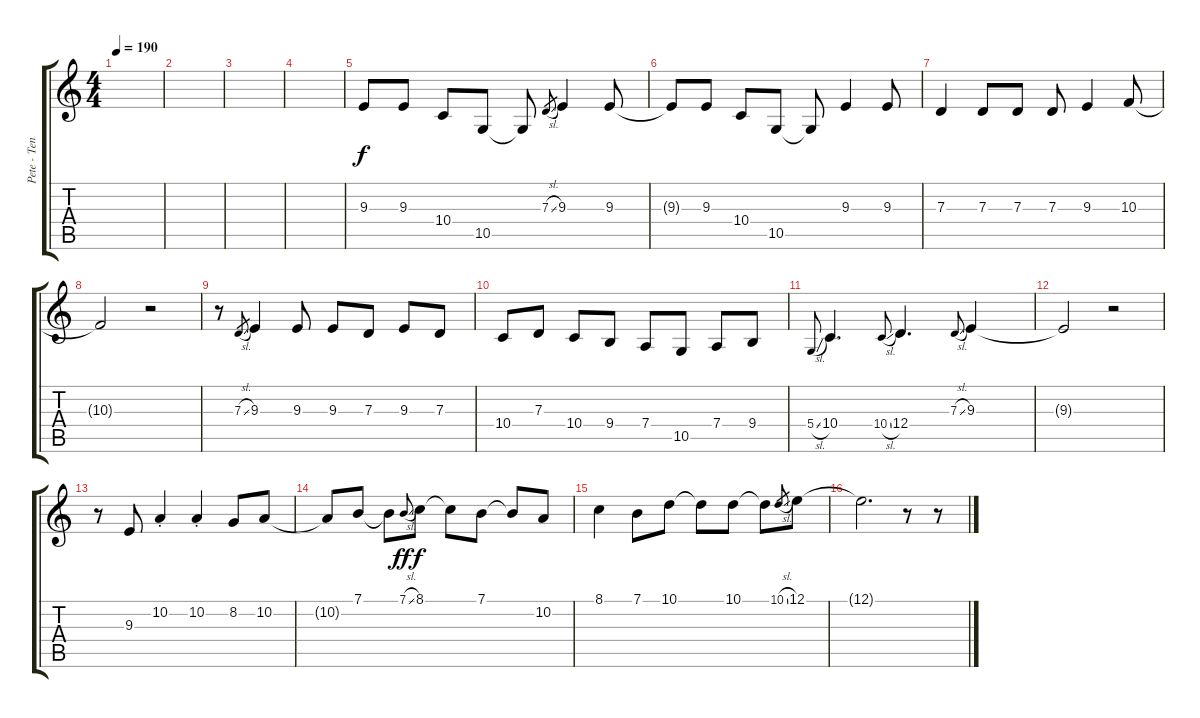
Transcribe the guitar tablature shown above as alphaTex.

\track ("Pete - Tenor Sax" "Pete - Ten") {instrument tenorsax}
\staff {score tabs}
\tuning (E4 B3 G3 D3 A2 E2) {hide}
\ts (4 4)
\tempo 190
\clef g2
\ks c
|
|
|
|
9.3.8{dy f} 9.3.8 10.4.8 10.5.8 10.5{t}.8 7.3{sl}.8{gr} 9.3.4 9.3.8 |
9.3{t}.8 9.3.8 10.4.8 10.5.8 10.5{t}.8 9.3.4 9.3.8 |
7.3.4 7.3.8 7.3.8 7.3.8 9.3.4 10.3.8 |
10.3{t}.2{volume 0} r.2 |
r.8{volume 13} 7.3{sl}.8{gr} 9.3.4 9.3.8 9.3.8 7.3.8 9.3.8 7.3.8 |
10.4.8 7.3.8 10.4.8 9.4.8 7.4.8 10.5.8 7.4.8 9.4.8 |
5.4{sl}.8{gr onbeat} 10.4.4{d} 10.4{sl}.8{gr onbeat} 12.4.4{d} 7.3{sl}.8{gr onbeat} 9.3.4 |
9.3{t}.2{volume 0} r.2 |
r.8{volume 13} 9.3.8 10.2{st}.4 10.2{st}.4 8.2.8 10.2.8 |
10.2{t}.8 7.1.8 7.1{t}.8 7.1{sl}.8{gr onbeat dy ff} 8.1.8{dy f} 8.1{t}.8 7.1.8 7.1{t}.8 10.2.8 |
8.1.4 7.1.8 10.1.8 10.1{t}.8 10.1.8 10.1{t}.8 10.1{sl}.8{gr} 12.1.8{volume 10} |
12.1{t}.2{d} r.8 r.8{volume 13}
